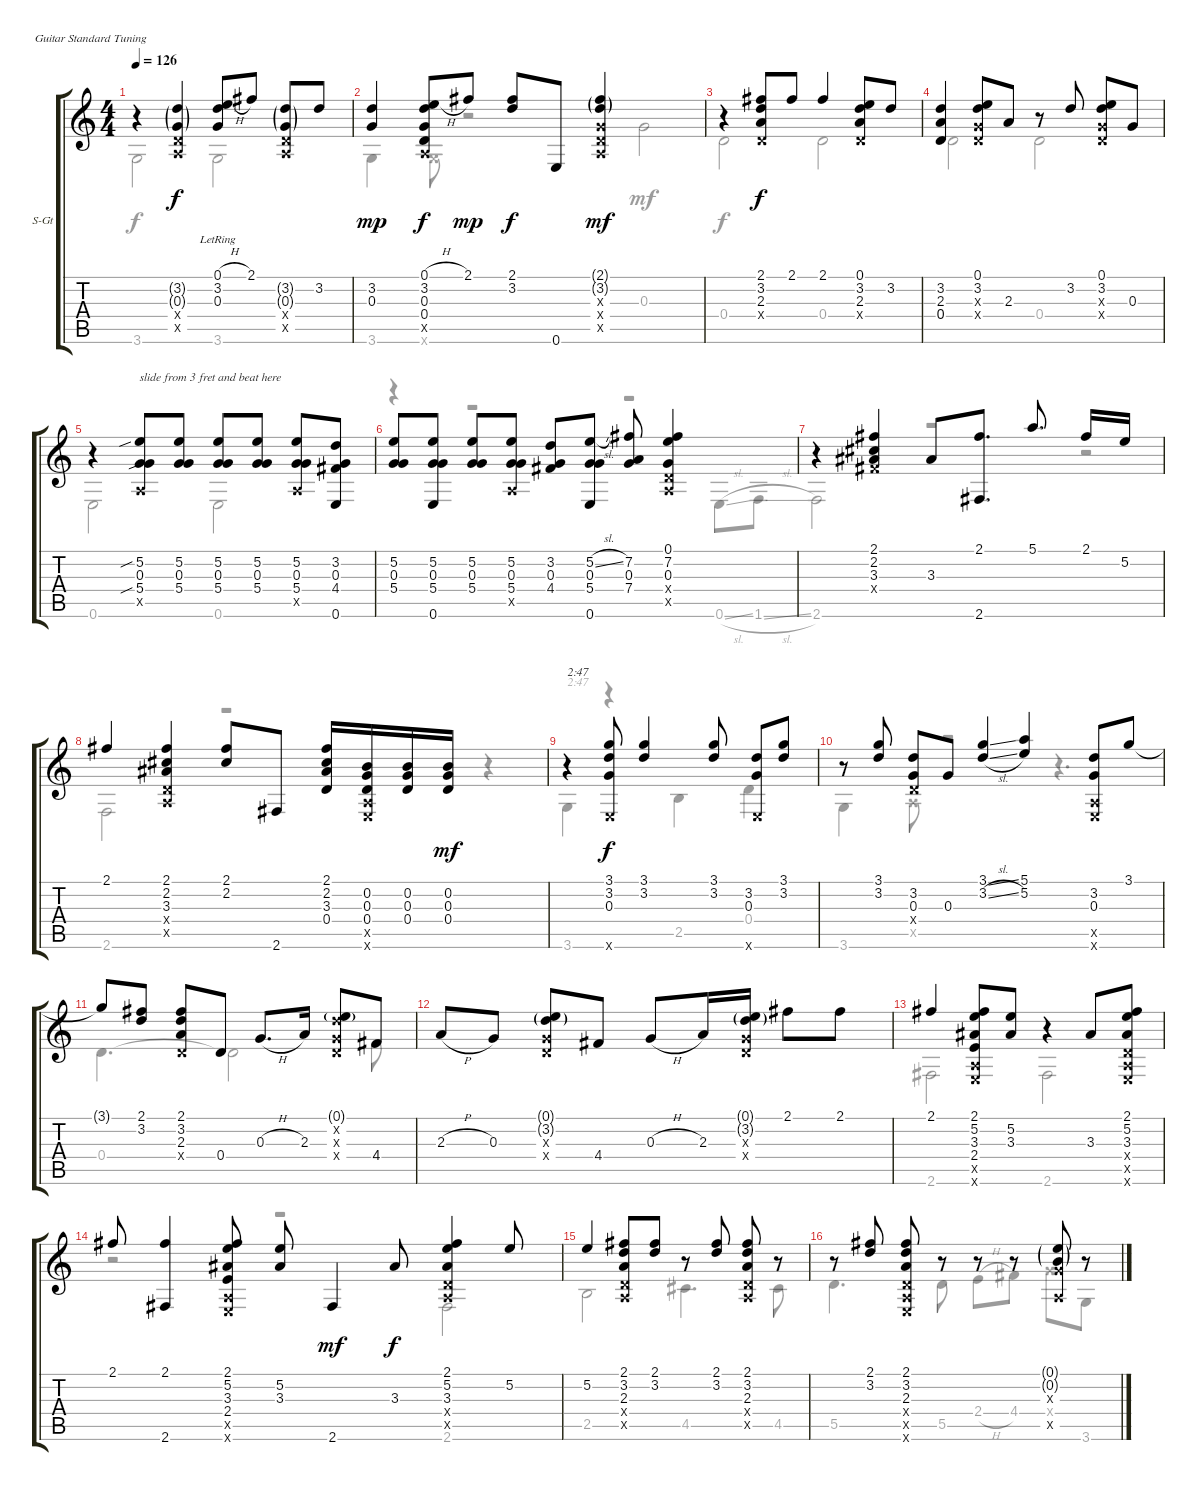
\bracketExtendMode groupsimilarinstruments
\firstSystemTrackNameOrientation horizontal
\otherSystemsTrackNameOrientation horizontal
\track ("Guitar" "S-Gt") {instrument acousticguitarsteel}
\staff {score tabs}
\tuning (E4 B3 G3 D3 A2 E2)
\voice
\ts (4 4)
\tempo 126
\clef g2
\ks c
r.4{dy mf} (3.2{g} 0.3{g} 0.4{x} 0.5{x}).4{dy f} (0.1{h} 3.2{lr} 0.3{lr}).8 2.1.8 (3.2{g} 0.3{g} 0.4{x} 0.5{x}).8 3.2.8 |
(3.2 0.3).4{dy mp} (0.1{h} 3.2 0.3 0.4 0.5{x}).8{dy f} 2.1.8{dy mp} (2.1 3.2).8{dy f} 0.6.8 (2.1{g} 3.2{g} 0.3{x} 0.4{x} 0.5{x}).4{dy mf} |
r.4 (2.1 3.2 2.3 0.4{x}).8{dy f} 2.1.8 2.1.4 (0.1 2.3 0.4{x} 3.2).8 3.2.8 |
(3.2 2.3 0.4).4 (0.1 3.2 0.3{x} 0.4{x}).8 2.3.8 r.8 3.2.8 (0.1 3.2 0.3{x} 0.4{x}).8 0.3.8 |
r.4 (5.2{sib} 0.3 5.4{sib} 0.5{x}).8{txt "slide from 3 fret and beat here"} (5.2 0.3 5.4).8 (5.2 0.3 5.4).8 (5.2 5.4 0.3).8 (5.2 0.3 5.4 0.5{x}).8 (3.2 0.3 4.4 0.6).8 |
(5.2 0.3 5.4).8 (5.2 0.3 5.4 0.6).8 (0.3 5.2 5.4).8 (5.2 0.3 5.4 0.5{x}).8 (3.2 0.3 4.4).8 (5.2{sl} 0.3 5.4 0.6).8 (7.2 0.3 7.4).8 (0.3 0.4{x} 7.2 0.1 0.5{x}).4 |
r.4 (2.1 2.2 3.3 4.4{x}).4 3.3.8 (2.1 2.6).8{d} 5.1.8{d} 2.1.16 5.2.16 |
2.1.4 (2.1 2.2 3.3 0.4{x} 0.5{x}).4 (2.1 2.2).8 2.6.8 (2.1 2.2 3.3 0.4).16 (0.2 0.3 0.4 0.6{x} 0.5{x}).16 (0.3 0.4 0.2).16 (0.2 0.3 0.4).16{dy mf} |
r.4{txt "2:47"} (3.1 3.2 0.3 0.6{x}).8{dy f} (3.1 3.2).4 (3.1 3.2).8 (3.2 0.3 0.6{x}).8 (3.1 3.2).8 |
r.8 (3.1 3.2).8 (0.3 3.2 0.4{x}).8 0.3.8 (3.1{ss} 3.2{sl}).4 (5.1 5.2).4 (3.2 0.3 0.5{x} 0.6{x}).8 3.1.8 |
3.1{t}.8 (2.1 3.2).8 (3.2 2.3 0.4{x} 2.1).8 0.4.8 0.3{h}.8{d} 2.3.16 (3.2{x} 0.3{x} 0.4{x} 0.1{g}).8 4.4.8 |
2.3{h}.8 0.3.8 (3.2{g} 0.3{x} 0.4{x} 0.1{g}).8 4.4.8 0.3{h}.8 2.3.16 (3.2{g} 0.3{x} 0.4{x} 0.1{g}).16 2.1.8 2.1.8 |
2.1.4 (3.3 2.4 2.1 5.2 0.5{x} 0.6{x}).8 (5.2 3.3).8 r.4 3.3.8 (2.1 5.2 3.3 0.4{x} 0.5{x} 0.6{x}).8 |
2.1.8 (2.1 2.6).4 (3.3 2.4 2.1 5.2 0.5{x} 0.6{x}).8 (5.2 3.3).8 2.6.4{dy mf} 3.3.8{dy f} (5.2 0.4{x} 0.5{x} 3.3 2.1).4 5.2.8 |
5.2.4 (2.1 3.2 2.3 0.4{x} 0.5{x}).8 (2.1 3.2).8 r.8 (2.1 3.2).8 (2.1 3.2 2.3 0.4{x} 0.5{x}).8 r.8 |
r.8 (2.1 3.2).8 (2.1 3.2 2.3 0.4{x} 0.5{x} 0.6{x}).8 r.8 r.8 r.8 (0.3{x} 0.5{x} 0.1{g} 0.2{g}).8 r.8
\voice
\clef g2
\ottava regular
\simile none
\ks c
3.6.2{dy f} 3.6.2 |
3.6.4 3.6{x}.8 r.2 0.3.2{dy mf} |
0.4.2{dy f} 0.4.2 |
0.4.2 0.4.2 |
0.6.2 0.6.2 |
r.4 r.2 r.2 0.6{sl}.8 1.6{sl}.8 |
2.6.2 r.2 r.2 |
2.6.2 r.2 r.4 |
3.6.4{txt "2:47"} r.4 2.5.4 0.4.4 |
3.6.4 0.5{x}.8 r.2 r.4{d} |
0.4.4{d} 0.4{t}.2 4.4.8 |
|
2.6.2 2.6.2 |
r.2 r.2 2.6.2 |
2.5.2 4.5.4{d} 4.5.8 |
5.5.4{d} 5.5.8 2.4{h}.8 4.4.8 5.4{x}.8 3.6.8
